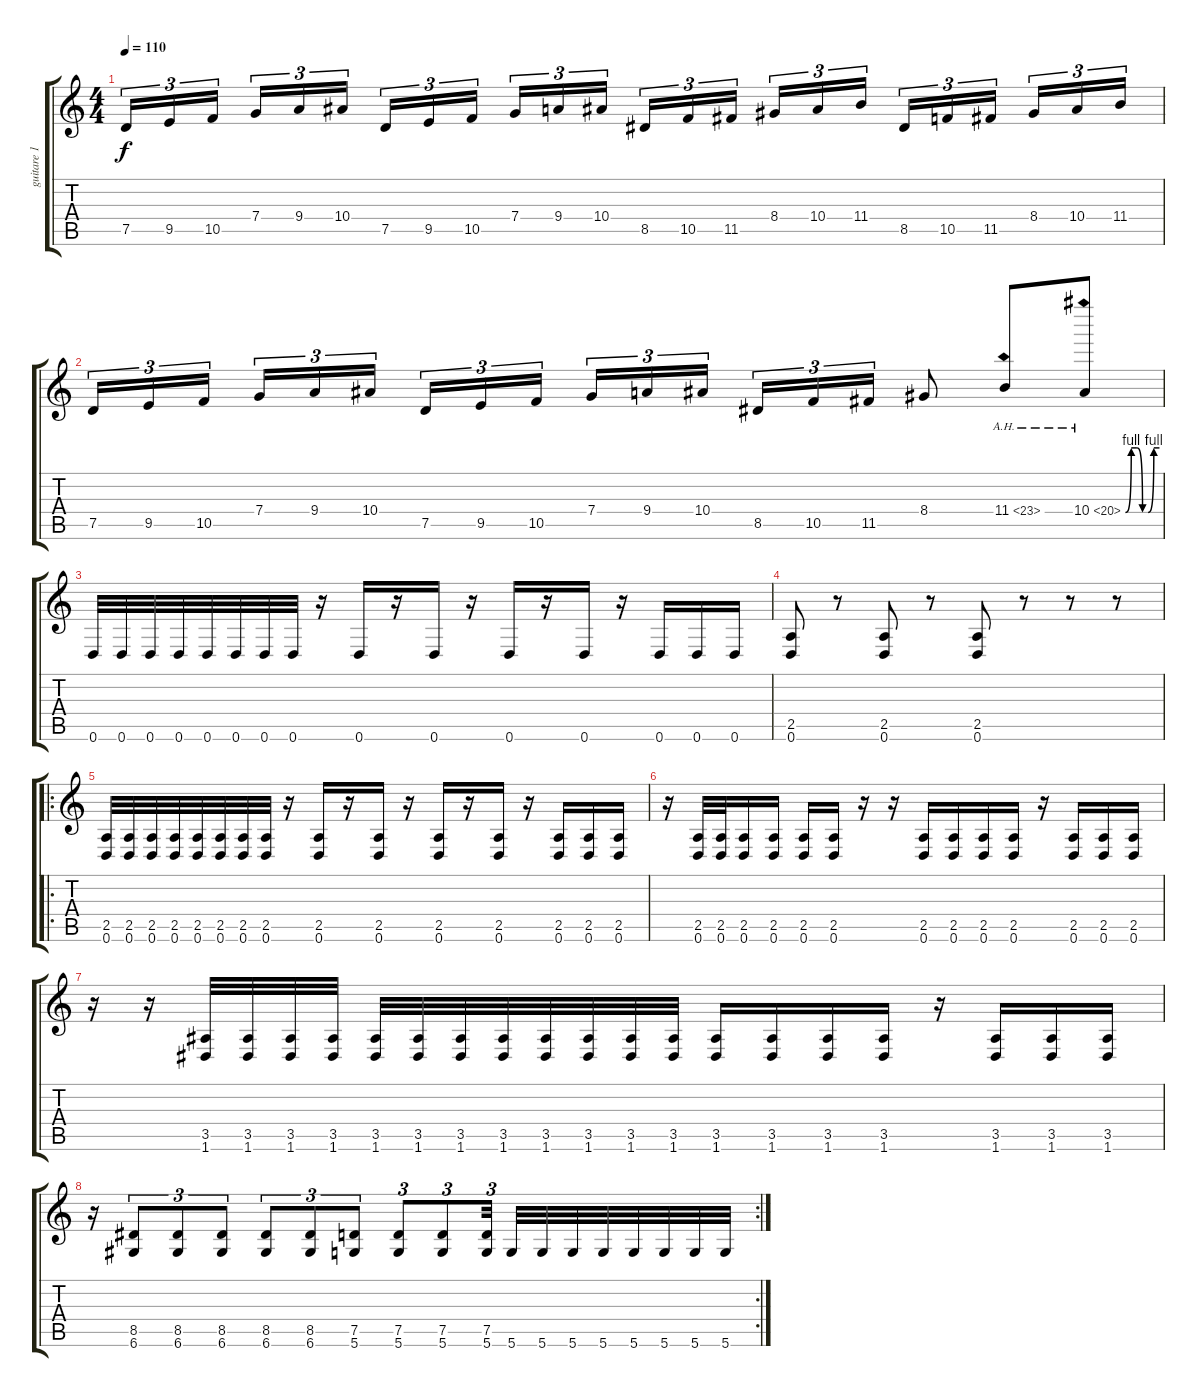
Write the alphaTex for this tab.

\track ("guitare 1" "guitare 1") {instrument distortionguitar}
\staff {score tabs}
\tuning (D4 A3 F3 C3 G2 D2) {hide}
\ts (4 4)
\tempo 110
\clef g2
\ks c
7.5.16{tu (3 2) dy f} 9.5.16{tu (3 2)} 10.5.16{tu (3 2)} 7.4.16{tu (3 2)} 9.4.16{tu (3 2)} 10.4.16{tu (3 2)} 7.5.16{tu (3 2)} 9.5.16{tu (3 2)} 10.5.16{tu (3 2)} 7.4.16{tu (3 2)} 9.4.16{tu (3 2)} 10.4.16{tu (3 2)} 8.5.16{tu (3 2)} 10.5.16{tu (3 2)} 11.5.16{tu (3 2)} 8.4.16{tu (3 2)} 10.4.16{tu (3 2)} 11.4.16{tu (3 2)} 8.5.16{tu (3 2)} 10.5.16{tu (3 2)} 11.5.16{tu (3 2)} 8.4.16{tu (3 2)} 10.4.16{tu (3 2)} 11.4.16{tu (3 2)} |
7.5.16{tu (3 2)} 9.5.16{tu (3 2)} 10.5.16{tu (3 2)} 7.4.16{tu (3 2)} 9.4.16{tu (3 2)} 10.4.16{tu (3 2)} 7.5.16{tu (3 2)} 9.5.16{tu (3 2)} 10.5.16{tu (3 2)} 7.4.16{tu (3 2)} 9.4.16{tu (3 2)} 10.4.16{tu (3 2)} 8.5.16{tu (3 2)} 10.5.16{tu (3 2)} 11.5.16{tu (3 2)} 8.4.8 11.4{ah 12}.8 10.4{be (custom 0 0 10 4 20 4 30 0 40 0 50 4 60 4) ah 10}.8 |
0.6.32 0.6.32 0.6.32 0.6.32 0.6.32 0.6.32 0.6.32 0.6.32 r.16 0.6.16 r.16 0.6.16 r.16 0.6.16 r.16 0.6.16 r.16 0.6.16 0.6.16 0.6.16 |
(2.5 0.6).8 r.8 (2.5 0.6).8 r.8 (2.5 0.6).8 r.8 r.8 r.8 |
\ro
(2.5 0.6).32 (2.5 0.6).32 (2.5 0.6).32 (2.5 0.6).32 (2.5 0.6).32 (2.5 0.6).32 (2.5 0.6).32 (2.5 0.6).32 r.16 (2.5 0.6).16 r.16 (2.5 0.6).16 r.16 (2.5 0.6).16 r.16 (2.5 0.6).16 r.16 (2.5 0.6).16 (2.5 0.6).16 (2.5 0.6).16 |
r.16 (2.5 0.6).32 (2.5 0.6).32 (2.5 0.6).16 (2.5 0.6).16 (2.5 0.6).16 (2.5 0.6).16 r.16 r.16 (2.5 0.6).16 (2.5 0.6).16 (2.5 0.6).16 (2.5 0.6).16 r.16 (2.5 0.6).16 (2.5 0.6).16 (2.5 0.6).16 |
r.16 r.16 (3.5 1.6).32 (3.5 1.6).32 (3.5 1.6).32 (3.5 1.6).32 (3.5 1.6).32 (3.5 1.6).32 (3.5 1.6).32 (3.5 1.6).32 (3.5 1.6).32 (3.5 1.6).32 (3.5 1.6).32 (3.5 1.6).32 (3.5 1.6).16 (3.5 1.6).16 (3.5 1.6).16 (3.5 1.6).16 r.16 (3.5 1.6).16 (3.5 1.6).16 (3.5 1.6).16 |
\rc 2
r.16 (8.5 6.6).8{tu (3 2)} (8.5 6.6).8{tu (3 2)} (8.5 6.6).8{tu (3 2)} (8.5 6.6).8{tu (3 2)} (8.5 6.6).8{tu (3 2)} (7.5 5.6).8{tu (3 2)} (7.5 5.6).8{tu (3 2)} (7.5 5.6).8{tu (3 2)} (7.5 5.6).32{tu (3 2)} 5.6.32 5.6.32 5.6.32 5.6.32 5.6.32 5.6.32 5.6.32 5.6.32
